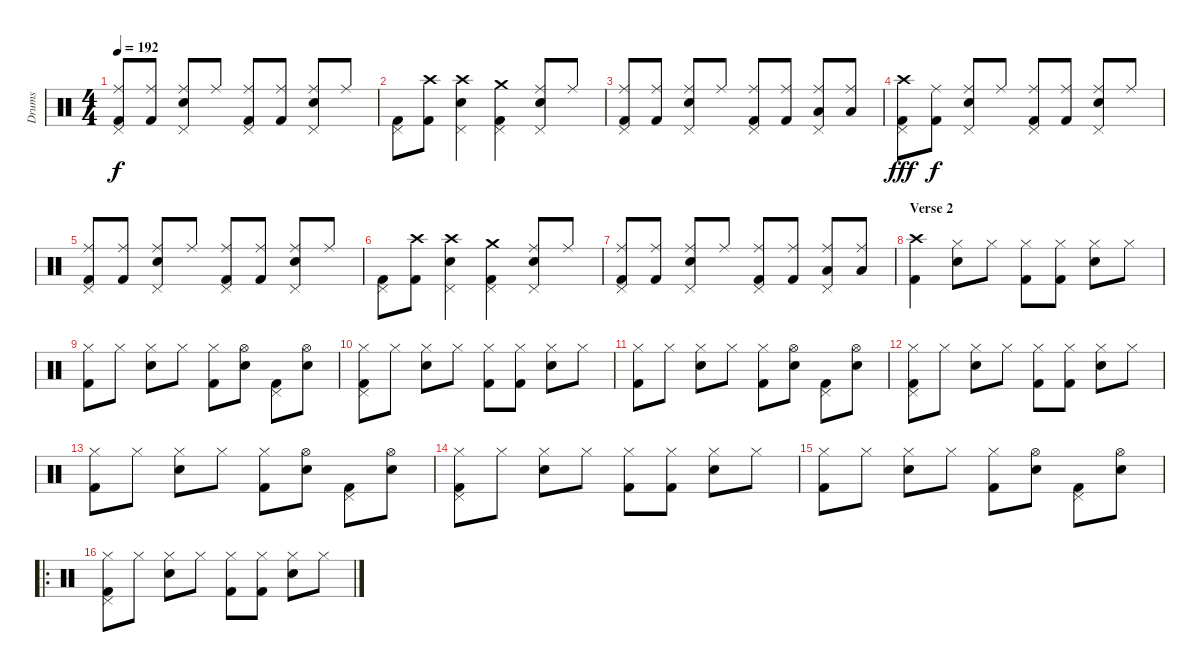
\track ("Drums" "Drums") {instrument percussion}
\staff {score}
\articulation defaults
\ts (4 4)
\tempo 192
\clef neutral
\ks c
("Pedal Hi-Hat (hit)" "Ride (middle)" "Kick (hit) 2").8{dy f} ("Ride (middle)" "Kick (hit) 2").8 ("Pedal Hi-Hat (hit)" "Ride (middle)" "Snare (hit) 2").8 "Ride (middle)".8 ("Pedal Hi-Hat (hit)" "Ride (middle)" "Kick (hit) 2").8 ("Ride (middle)" "Kick (hit) 2").8 ("Pedal Hi-Hat (hit)" "Ride (middle)" "Snare (hit) 2").8 "Ride (middle)".8 |
("Pedal Hi-Hat (hit)" "Kick (hit) 2").8 ("Crash high (hit)" "Kick (hit) 2").8 ("Pedal Hi-Hat (hit)" "Crash high (hit)" "Snare (hit) 2").4 ("Pedal Hi-Hat (hit)" "Crash medium (hit)" "Kick (hit) 2").4 ("Pedal Hi-Hat (hit)" "Ride (middle)" "Snare (hit) 2").8 "Ride (middle)".8 |
("Pedal Hi-Hat (hit)" "Ride (middle)" "Kick (hit) 2").8 ("Ride (middle)" "Kick (hit) 2").8 ("Pedal Hi-Hat (hit)" "Ride (middle)" "Snare (hit) 2").8 "Ride (middle)".8 ("Pedal Hi-Hat (hit)" "Ride (middle)" "Kick (hit) 2").8 ("Ride (middle)" "Kick (hit) 2").8 ("Pedal Hi-Hat (hit)" "Ride (middle)" "Low Tom (hit)").8 ("Ride (middle)" "Low Tom (hit)").8 |
("Crash high (hit)" "Pedal Hi-Hat (hit)" "Kick (hit) 2").8{dy fff} ("Ride (middle)" "Kick (hit) 2").8{dy f} ("Pedal Hi-Hat (hit)" "Ride (middle)" "Snare (hit) 2").8 "Ride (middle)".8 ("Pedal Hi-Hat (hit)" "Ride (middle)" "Kick (hit) 2").8 ("Ride (middle)" "Kick (hit) 2").8 ("Pedal Hi-Hat (hit)" "Ride (middle)" "Snare (hit) 2").8 "Ride (middle)".8 |
("Pedal Hi-Hat (hit)" "Ride (middle)" "Kick (hit) 2").8 ("Ride (middle)" "Kick (hit) 2").8 ("Pedal Hi-Hat (hit)" "Ride (middle)" "Snare (hit) 2").8 "Ride (middle)".8 ("Pedal Hi-Hat (hit)" "Ride (middle)" "Kick (hit) 2").8 ("Ride (middle)" "Kick (hit) 2").8 ("Pedal Hi-Hat (hit)" "Ride (middle)" "Snare (hit) 2").8 "Ride (middle)".8 |
("Pedal Hi-Hat (hit)" "Kick (hit) 2").8 ("Crash high (hit)" "Kick (hit) 2").8 ("Pedal Hi-Hat (hit)" "Crash high (hit)" "Snare (hit) 2").4 ("Pedal Hi-Hat (hit)" "Crash medium (hit)" "Kick (hit) 2").4 ("Pedal Hi-Hat (hit)" "Ride (middle)" "Snare (hit) 2").8 "Ride (middle)".8 |
("Pedal Hi-Hat (hit)" "Ride (middle)" "Kick (hit) 2").8 ("Ride (middle)" "Kick (hit) 2").8 ("Pedal Hi-Hat (hit)" "Ride (middle)" "Snare (hit) 2").8 "Ride (middle)".8 ("Pedal Hi-Hat (hit)" "Ride (middle)" "Kick (hit) 2").8 ("Ride (middle)" "Kick (hit) 2").8 ("Pedal Hi-Hat (hit)" "Ride (middle)" "Low Tom (hit)").8 ("Ride (middle)" "Low Tom (hit)").8 |
\section ("" "Verse 2")
("Crash high (hit)" "Kick (hit) 2").4 ("Hi-Hat (closed)" "Snare (hit) 2").8 "Hi-Hat (closed)".8 ("Hi-Hat (closed)" "Kick (hit) 2").8 ("Hi-Hat (closed)" "Kick (hit) 2").8 ("Hi-Hat (closed)" "Snare (hit) 2").8 "Hi-Hat (closed)".8 |
("Hi-Hat (closed)" "Kick (hit) 2").8 "Hi-Hat (closed)".8 ("Hi-Hat (closed)" "Snare (hit) 2").8 "Hi-Hat (closed)".8 ("Hi-Hat (closed)" "Kick (hit) 2").8 ("Hi-Hat (open)" "Snare (hit) 2").8 ("Pedal Hi-Hat (hit)" "Kick (hit) 2").8 ("Hi-Hat (open)" "Snare (hit) 2").8 |
("Pedal Hi-Hat (hit)" "Hi-Hat (closed)" "Kick (hit) 2").8 "Hi-Hat (closed)".8 ("Hi-Hat (closed)" "Snare (hit) 2").8 "Hi-Hat (closed)".8 ("Hi-Hat (closed)" "Kick (hit) 2").8 ("Hi-Hat (closed)" "Kick (hit) 2").8 ("Hi-Hat (closed)" "Snare (hit) 2").8 "Hi-Hat (closed)".8 |
("Hi-Hat (closed)" "Kick (hit) 2").8 "Hi-Hat (closed)".8 ("Hi-Hat (closed)" "Snare (hit) 2").8 "Hi-Hat (closed)".8 ("Hi-Hat (closed)" "Kick (hit) 2").8 ("Hi-Hat (open)" "Snare (hit) 2").8 ("Pedal Hi-Hat (hit)" "Kick (hit) 2").8 ("Hi-Hat (open)" "Snare (hit) 2").8 |
("Pedal Hi-Hat (hit)" "Hi-Hat (closed)" "Kick (hit) 2").8 "Hi-Hat (closed)".8 ("Hi-Hat (closed)" "Snare (hit) 2").8 "Hi-Hat (closed)".8 ("Hi-Hat (closed)" "Kick (hit) 2").8 ("Hi-Hat (closed)" "Kick (hit) 2").8 ("Hi-Hat (closed)" "Snare (hit) 2").8 "Hi-Hat (closed)".8 |
("Hi-Hat (closed)" "Kick (hit) 2").8 "Hi-Hat (closed)".8 ("Hi-Hat (closed)" "Snare (hit) 2").8 "Hi-Hat (closed)".8 ("Hi-Hat (closed)" "Kick (hit) 2").8 ("Hi-Hat (open)" "Snare (hit) 2").8 ("Pedal Hi-Hat (hit)" "Kick (hit) 2").8 ("Hi-Hat (open)" "Snare (hit) 2").8 |
("Pedal Hi-Hat (hit)" "Hi-Hat (closed)" "Kick (hit) 2").8 "Hi-Hat (closed)".8 ("Hi-Hat (closed)" "Snare (hit) 2").8 "Hi-Hat (closed)".8 ("Hi-Hat (closed)" "Kick (hit) 2").8 ("Hi-Hat (closed)" "Kick (hit) 2").8 ("Hi-Hat (closed)" "Snare (hit) 2").8 "Hi-Hat (closed)".8 |
("Hi-Hat (closed)" "Kick (hit) 2").8 "Hi-Hat (closed)".8 ("Hi-Hat (closed)" "Snare (hit) 2").8 "Hi-Hat (closed)".8 ("Hi-Hat (closed)" "Kick (hit) 2").8 ("Hi-Hat (open)" "Snare (hit) 2").8 ("Pedal Hi-Hat (hit)" "Kick (hit) 2").8 ("Hi-Hat (open)" "Snare (hit) 2").8 |
\ro
("Pedal Hi-Hat (hit)" "Hi-Hat (closed)" "Kick (hit) 2").8 "Hi-Hat (closed)".8 ("Hi-Hat (closed)" "Snare (hit) 2").8 "Hi-Hat (closed)".8 ("Hi-Hat (closed)" "Kick (hit) 2").8 ("Hi-Hat (closed)" "Kick (hit) 2").8 ("Hi-Hat (closed)" "Snare (hit) 2").8 "Hi-Hat (closed)".8
